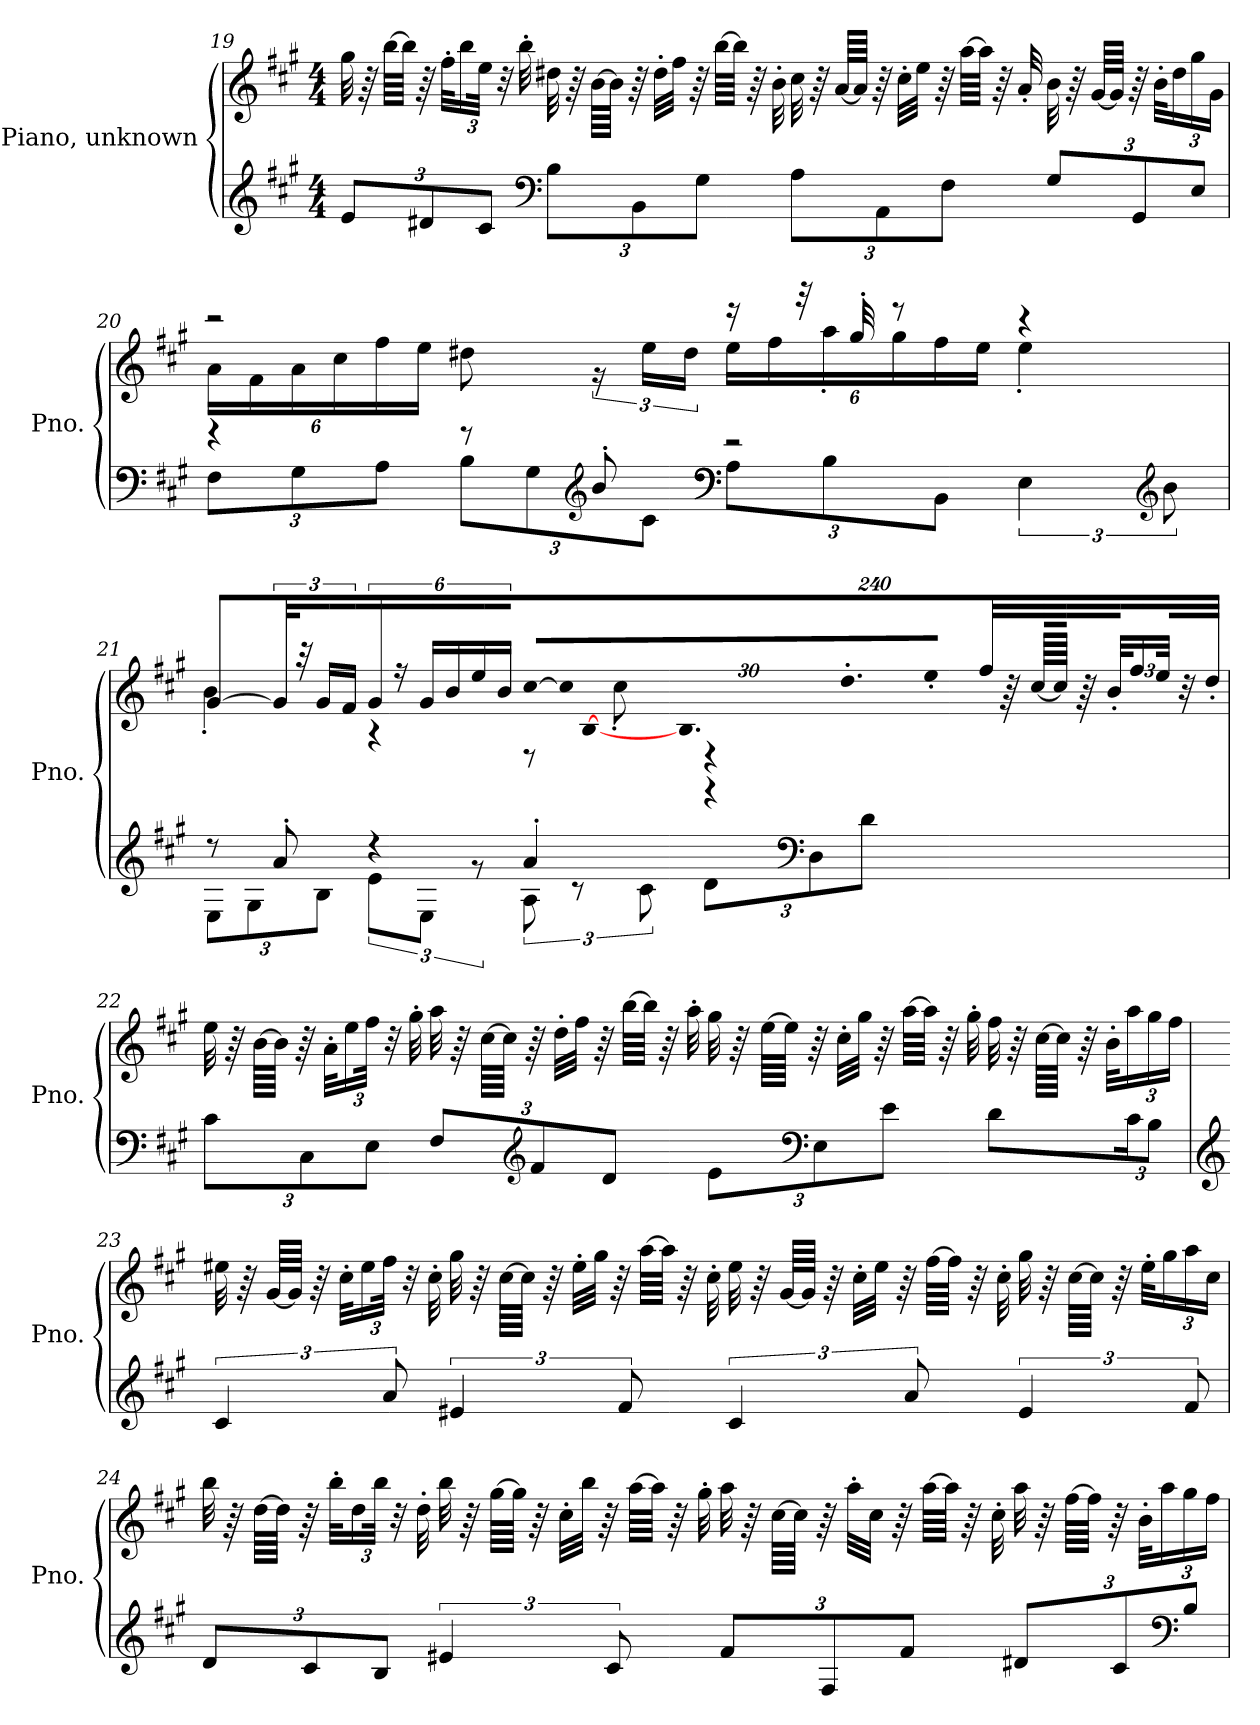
**kern	**kern
*part1	*part1
*staff2	*staff1
*I"Piano, unknown	*
*I'Pno.	*
!!LO:PB:g=z
*clefG2	*clefG2
*k[f#c#g#]	*k[f#c#g#]
*M4/4	*M4/4
*Xbrackettup	*
=19	=19
12e/L	32gg#\
.	64r
.	[64bb\LLLL
.	64bb\JJJJ]
.	64r
12d#X/	.
.	32ff#'\KLL
*	*Xbrackettup
.	24bb\
12c#/J	48ee\JJk
.	32r
.	32bb'\
*clefF4	*
12B\L	32dd#X\
.	64r
.	[64b\LLLL
.	64b\JJJJ]
.	64r
12BB\	.
.	32dd#'\LLL
.	32ff#\JJJ
.	64r
12G#\J	.
.	[64bb\LLLL
.	64bb\JJJJ]
.	64r
.	32b'\
12A\L	32cc#\
.	64r
.	[64a/LLLL
.	64a/JJJJ]
.	64r
12AA\	.
.	32cc#'\LLL
.	32ee\JJJ
.	64r
12F#\J	.
.	[64aa\LLLL
.	64aa\JJJJ]
.	64r
.	32a'/
12G#/L	32b\
.	64r
.	[64g#/LLLL
.	64g#/JJJJ]
.	64r
12GG#/	.
.	32b'\KLL
.	24dd#\
12E/J	24gg#\
.	24g#\JJ
!!LO:LB:g=z
=20	=20
*^	*^
4r	12F#\L	2r	24a\LL
.	.	.	24f#\
.	12G#\	.	24a\
.	.	.	24cc#\
.	12A\J	.	24ff#\
.	.	.	24ee\JJ
8r	12B\L	.	8dd#X\
.	12G#\	.	.
*clefG2	*	*	*
*	*	*	*brackettup
8b'/	.	.	24r
.	12c#\J	.	24ee\LL
.	.	.	24dd#\JJ
*clefF4	*	*	*
*	*	*	*Xbrackettup
2r	12A\L	16r	24ee\LL
.	.	.	24ff#\
.	.	32r	.
.	12B\	.	24aa'\
.	.	32gg#'/	.
.	.	8r	24gg#\
.	12BB\J	.	24ff#\
.	.	.	24ee\JJ
*	*brackettup	*	*
.	6E\	4r	4ee'\
*clefG2	*	*	*
.	12b\	.	.
!!LO:LB:g=z	!!
=21	=21	=21	=21
*	*Xbrackettup	*	*
8r	12E\L	[8g#/L	4b'\
.	12G#\	.	.
*	*	*brackettup	*
8a'/	.	48g#/Jkk]	.
.	.	48r	.
.	12B\J	24g#/LL	.
.	.	24f#/JJ	.
*	*brackettup	*	*
4r	12e\L	24g#/	4r
.	.	24r	.
.	12E\J	24g#/LL	.
*	*	*Xbrackettup	*
.	.	24b/	.
.	12r	24ee/	.
.	.	24b/JJ	.
!	!	!LO:N:vis=16	!
4a'/	12A\	[1920%137cc#/LL	8r
!	!	!LO:N:vis=64	!
.	.	960%17cc#/LL]	.
.	12r	.	.
!	!	!LO:N:vis=64	!
.	.	[960%17B/J	.
.	.	1920ryy	.
!	!	!LO:N:vis=32.	!
.	.	1920%103B/]	.
.	.	.	8cc#'\
!	!	!LO:N:vis=32.	!
.	.	1920%103dd'/	.
.	12c#\	.	.
!	!	!LO:N:vis=32	!
.	.	640%23ee'/JJJ	.
*	*Xbrackettup	*	*
4r	12d\L	.	4r
.	.	32ff#/	.
.	.	64r	.
.	.	[64cc#/LLLL	.
.	.	64cc#/JJJJ]	.
.	.	64r	.
*clefF4	*	*	*
.	12D\	.	.
.	.	32b'/KLL	.
.	.	24ff#/	.
.	12d\J	.	.
.	.	48ee/JJk	.
.	.	32r	.
.	.	32dd'/	.
1920ryy	1920ryy	.	1920ryy
*v	*v	*	*
*	*v	*v
!!LO:LB:g=z
=22	=22
12c#\L	32ee\
.	64r
.	[64b\LLLL
.	64b\JJJJ]
.	64r
12C#\	.
.	32a'\KLL
.	24ee\
12E\J	48ff#\JJk
.	32r
.	32gg#'\
12F#/L	32aa\
.	64r
.	[64cc#\LLLL
.	64cc#\JJJJ]
.	64r
*clefG2	*
12f#/	.
.	32dd'\LLL
.	32ff#\JJJ
.	64r
12d/J	.
.	[64bb\LLLL
.	64bb\JJJJ]
.	64r
.	32aa'\
12e\L	32gg#\
.	64r
.	[64ee\LLLL
.	64ee\JJJJ]
.	64r
*clefF4	*
12E\	.
.	32cc#'\LLL
.	32gg#\JJJ
.	64r
12e\J	.
.	[64aa\LLLL
.	64aa\JJJJ]
.	64r
.	32gg#'\
8d\L	32ff#\
.	64r
.	[64cc#\LLLL
.	64cc#\JJJJ]
.	64r
.	32b'\KLL
24c#\K	24aa\
12B\J	24gg#\
.	24ff#\JJ
!!LO:LB:g=z
=23	=23
*clefG2	*
*brackettup	*
6c#/	32ee#X\
.	64r
.	[64g#/LLLL
.	64g#/JJJJ]
.	64r
.	32cc#'\KLL
.	24ee#\
12a/	48ff#\JJk
.	32r
.	32cc#'\
6e#X/	32gg#\
.	64r
.	[64cc#\LLLL
.	64cc#\JJJJ]
.	64r
.	32ee#'\LLL
.	32gg#\JJJ
.	64r
12f#/	.
.	[64aa\LLLL
.	64aa\JJJJ]
.	64r
.	32cc#'\
6c#/	32ee#\
.	64r
.	[64g#/LLLL
.	64g#/JJJJ]
.	64r
.	32cc#'\LLL
.	32ee#\JJJ
.	64r
12a/	.
.	[64ff#\LLLL
.	64ff#\JJJJ]
.	64r
.	32cc#'\
6e#/	32gg#\
.	64r
.	[64cc#\LLLL
.	64cc#\JJJJ]
.	64r
.	32ee#'\KLL
.	24gg#\
12f#/	24aa\
.	24cc#\JJ
!!LO:LB:g=z
=24	=24
*Xbrackettup	*
12d/L	32bb\
.	64r
.	[64dd\LLLL
.	64dd\JJJJ]
.	64r
12c#/	.
.	32bb'\KLL
.	24dd\
12B/J	48bb\JJk
.	32r
.	32dd'\
*brackettup	*
6e#X/	32bb\
.	64r
.	[64gg#\LLLL
.	64gg#\JJJJ]
.	64r
.	32cc#'\LLL
.	32bb\JJJ
.	64r
12c#/	.
.	[64aa\LLLL
.	64aa\JJJJ]
.	64r
.	32gg#'\
*Xbrackettup	*
12f#/L	32aa\
.	64r
.	[64cc#\LLLL
.	64cc#\JJJJ]
.	64r
12F#/	.
.	32aa'\LLL
.	32cc#\JJJ
.	64r
12f#/J	.
.	[64aa\LLLL
.	64aa\JJJJ]
.	64r
.	32cc#'\
12d#X/L	32aa\
.	64r
.	[64ff#\LLLL
.	64ff#\JJJJ]
.	64r
12c#/	.
.	32b'\KLL
.	24aa\
*clefF4	*
12B/J	24gg#\
.	24ff#\JJ
=	=
*-	*-
